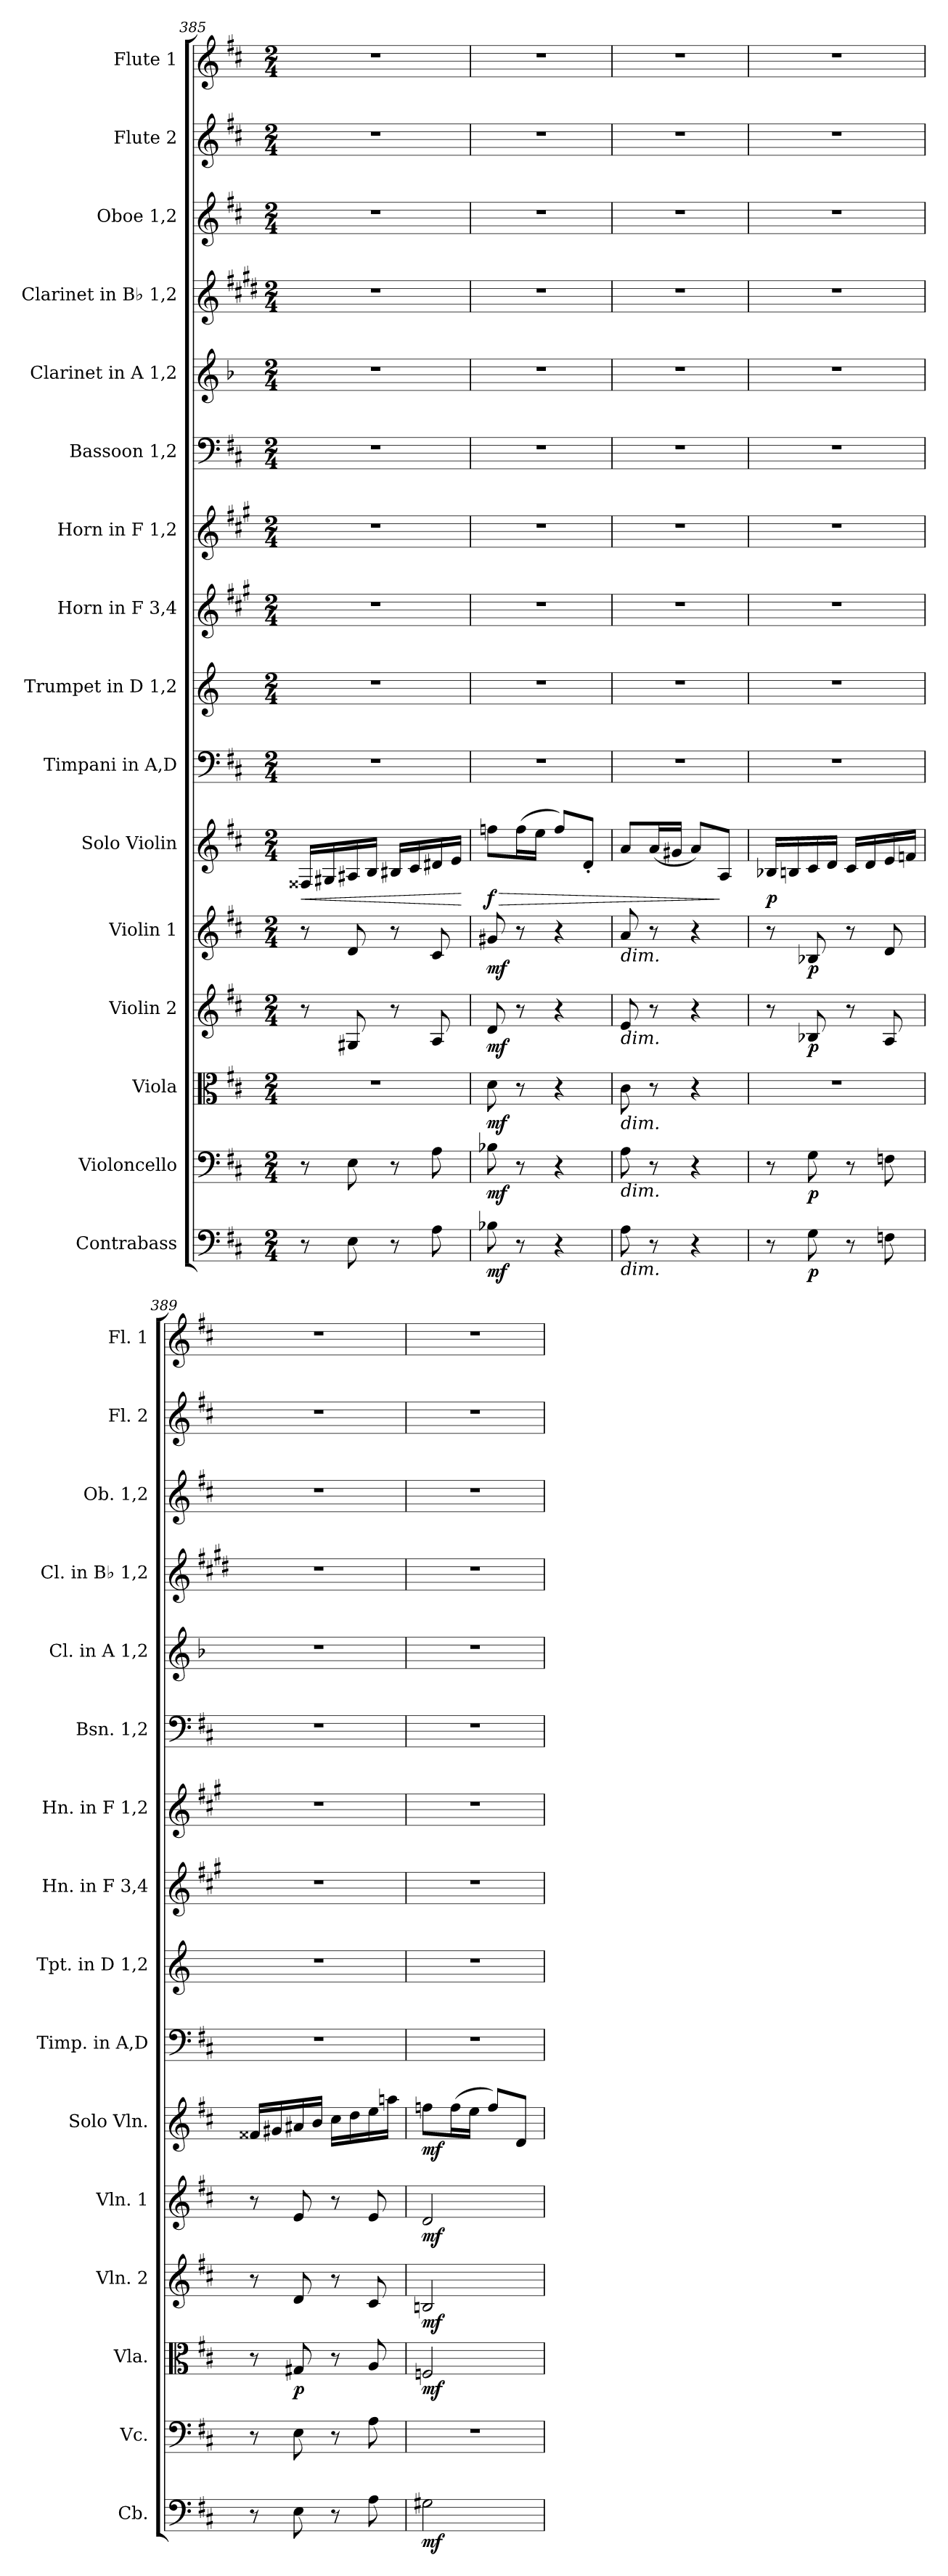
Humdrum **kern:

**kern	**dynam	**kern	**dynam	**kern	**dynam	**kern	**dynam	**kern	**dynam	**kern	**dynam	**kern	**kern	**kern	**kern	**kern	**kern	**kern	**kern	**kern	**kern
*part16	*part16	*part15	*part15	*part14	*part14	*part13	*part13	*part12	*part12	*part11	*part11	*part10	*part9	*part8	*part7	*part6	*part5	*part4	*part3	*part2	*part1
*staff16	*staff16	*staff15	*staff15	*staff14	*staff14	*staff13	*staff13	*staff12	*staff12	*staff11	*staff11	*staff10	*staff9	*staff8	*staff7	*staff6	*staff5	*staff4	*staff3	*staff2	*staff1
*I"Contrabass	*	*I"Violoncello	*	*I"Viola	*	*I"Violin 2	*	*I"Violin 1	*	*I"Solo Violin	*	*I"Timpani in A,D	*I"Trumpet in D 1,2	*I"Horn in F 3,4	*I"Horn in F 1,2	*I"Bassoon 1,2	*I"Clarinet in A 1,2	*I"Clarinet in B♭ 1,2	*I"Oboe 1,2	*I"Flute 2	*I"Flute 1
*I'Cb.	*	*I'Vc.	*	*I'Vla.	*	*I'Vln. 2	*	*I'Vln. 1	*	*I'Solo Vln.	*	*I'Timp. in A,D	*I'Tpt. in D 1,2	*I'Hn. in F 3,4	*I'Hn. in F 1,2	*I'Bsn. 1,2	*I'Cl. in A 1,2	*I'Cl. in B♭ 1,2	*I'Ob. 1,2	*I'Fl. 2	*I'Fl. 1
*clefF4	*	*clefF4	*	*clefC3	*	*clefG2	*	*clefG2	*	*clefG2	*	*clefF4	*clefG2	*clefG2	*clefG2	*clefF4	*clefG2	*clefG2	*clefG2	*clefG2	*clefG2
*ITrd7c12	*	*	*	*	*	*	*	*	*	*	*	*	*ITrd-1c-2	*ITrd4c7	*ITrd4c7	*	*ITrd2c3	*ITrd1c2	*	*	*
*k[f#c#]	*	*k[f#c#]	*	*k[f#c#]	*	*k[f#c#]	*	*k[f#c#]	*	*k[f#c#]	*	*k[f#c#]	*k[f#c#]	*k[f#c#]	*k[f#c#]	*k[f#c#]	*k[f#c#]	*k[f#c#]	*k[f#c#]	*k[f#c#]	*k[f#c#]
*M2/4	*	*M2/4	*	*M2/4	*	*M2/4	*	*M2/4	*	*M2/4	*	*M2/4	*M2/4	*M2/4	*M2/4	*M2/4	*M2/4	*M2/4	*M2/4	*M2/4	*M2/4
=385	=385	=385	=385	=385	=385	=385	=385	=385	=385	=385	=385	=385	=385	=385	=385	=385	=385	=385	=385	=385	=385
!	!	!	!	!	!	!	!	!	!	!	!LO:HP:b	!	!	!	!	!	!	!	!	!	!
8r	.	8r	.	2r	.	8r	.	8r	.	16F##X/LL	<	2r	2r	2r	2r	2r	2r	2r	2r	2r	2r
.	.	.	.	.	.	.	.	.	.	16G#X/	.	.	.	.	.	.	.	.	.	.	.
8EE\	.	8E\	.	.	.	8G#X/	.	8d/	.	16A#X/	.	.	.	.	.	.	.	.	.	.	.
.	.	.	.	.	.	.	.	.	.	16B/JJ	.	.	.	.	.	.	.	.	.	.	.
8r	.	8r	.	.	.	8r	.	8r	.	16B#X/LL	.	.	.	.	.	.	.	.	.	.	.
.	.	.	.	.	.	.	.	.	.	16c#/	.	.	.	.	.	.	.	.	.	.	.
8AA\	.	8A\	.	.	.	8A/	.	8c#/	.	16d#X/	.	.	.	.	.	.	.	.	.	.	.
.	.	.	.	.	.	.	.	.	.	16e/JJ	.	.	.	.	.	.	.	.	.	.	.
.	.	.	.	.	.	.	.	.	.	.	[	.	.	.	.	.	.	.	.	.	.
=386	=386	=386	=386	=386	=386	=386	=386	=386	=386	=386	=386	=386	=386	=386	=386	=386	=386	=386	=386	=386	=386
!	!LO:DY:b	!	!LO:DY:b	!	!LO:DY:b	!	!LO:DY:b	!	!LO:DY:b	!	!LO:HP:b	!	!	!	!	!	!	!	!	!	!
!	!	!	!	!	!	!	!	!	!	!	!LO:DY:n=1:b	!	!	!	!	!	!	!	!	!	!
8BB-X\	mf	8B-X\	mf	8d\	mf	8d/	mf	8g#X/	mf	8ffn\L	> f	2r	2r	2r	2r	2r	2r	2r	2r	2r	2r
8r	.	8r	.	8r	.	8r	.	8r	.	(>16ff\L	.	.	.	.	.	.	.	.	.	.	.
.	.	.	.	.	.	.	.	.	.	16ee\JJ	.	.	.	.	.	.	.	.	.	.	.
4r	.	4r	.	4r	.	4r	.	4r	.	8ff/L)	.	.	.	.	.	.	.	.	.	.	.
.	.	.	.	.	.	.	.	.	.	8d'/J	.	.	.	.	.	.	.	.	.	.	.
=387	=387	=387	=387	=387	=387	=387	=387	=387	=387	=387	=387	=387	=387	=387	=387	=387	=387	=387	=387	=387	=387
!	!	!	!	!	!	!	!	!LO:TX:b:i:t=dim.	!	!	!	!	!	!	!	!	!	!	!	!	!
!	!	!	!	!	!	!LO:TX:b:i:t=dim.	!	!	!	!	!	!	!	!	!	!	!	!	!	!	!
!	!	!	!	!LO:TX:b:i:t=dim.	!	!	!	!	!	!	!	!	!	!	!	!	!	!	!	!	!
!	!	!LO:TX:b:i:t=dim.	!	!	!	!	!	!	!	!	!	!	!	!	!	!	!	!	!	!	!
!LO:TX:b:i:t=dim.	!	!	!	!	!	!	!	!	!	!	!	!	!	!	!	!	!	!	!	!	!
8AA\	.	8A\	.	8c#\	.	8e/	.	8a/	.	8a/L	.	2r	2r	2r	2r	2r	2r	2r	2r	2r	2r
8r	.	8r	.	8r	.	8r	.	8r	.	(<16a/L	.	.	.	.	.	.	.	.	.	.	.
.	.	.	.	.	.	.	.	.	.	16g#X/JJ	.	.	.	.	.	.	.	.	.	.	.
4r	.	4r	.	4r	.	4r	.	4r	.	8a/L)	.	.	.	.	.	.	.	.	.	.	.
.	.	.	.	.	.	.	.	.	.	8A/J	]	.	.	.	.	.	.	.	.	.	.
!!LO:PB:g=z
=388	=388	=388	=388	=388	=388	=388	=388	=388	=388	=388	=388	=388	=388	=388	=388	=388	=388	=388	=388	=388	=388
!	!	!	!	!	!	!	!	!	!	!	!LO:DY:b	!	!	!	!	!	!	!	!	!	!
8r	.	8r	.	2r	.	8r	.	8r	.	16B-X/LL	p	2r	2r	2r	2r	2r	2r	2r	2r	2r	2r
.	.	.	.	.	.	.	.	.	.	16Bn/	.	.	.	.	.	.	.	.	.	.	.
!	!LO:DY:b	!	!LO:DY:b	!	!	!	!LO:DY:b	!	!LO:DY:b	!	!	!	!	!	!	!	!	!	!	!	!
8GG\	p	8G\	p	.	.	8B-X/	p	8B-X/	p	16c#/	.	.	.	.	.	.	.	.	.	.	.
.	.	.	.	.	.	.	.	.	.	16d/JJ	.	.	.	.	.	.	.	.	.	.	.
8r	.	8r	.	.	.	8r	.	8r	.	16c#/LL	.	.	.	.	.	.	.	.	.	.	.
.	.	.	.	.	.	.	.	.	.	16d/	.	.	.	.	.	.	.	.	.	.	.
8FFn\	.	8Fn\	.	.	.	8A/	.	8d/	.	16e/	.	.	.	.	.	.	.	.	.	.	.
.	.	.	.	.	.	.	.	.	.	16fn/JJ	.	.	.	.	.	.	.	.	.	.	.
=389	=389	=389	=389	=389	=389	=389	=389	=389	=389	=389	=389	=389	=389	=389	=389	=389	=389	=389	=389	=389	=389
8r	.	8r	.	8r	.	8r	.	8r	.	16f##X/LL	.	2r	2r	2r	2r	2r	2r	2r	2r	2r	2r
.	.	.	.	.	.	.	.	.	.	16g#X/	.	.	.	.	.	.	.	.	.	.	.
!	!	!	!	!	!LO:DY:b	!	!	!	!	!	!	!	!	!	!	!	!	!	!	!	!
8EE\	.	8E\	.	8G#X/	p	8d/	.	8e/	.	16a#X/	.	.	.	.	.	.	.	.	.	.	.
.	.	.	.	.	.	.	.	.	.	16b/JJ	.	.	.	.	.	.	.	.	.	.	.
8r	.	8r	.	8r	.	8r	.	8r	.	16cc#\LL	.	.	.	.	.	.	.	.	.	.	.
.	.	.	.	.	.	.	.	.	.	16dd\	.	.	.	.	.	.	.	.	.	.	.
8AA\	.	8A\	.	8A/	.	8c#/	.	8e/	.	16ee\	.	.	.	.	.	.	.	.	.	.	.
.	.	.	.	.	.	.	.	.	.	16aan\JJ	.	.	.	.	.	.	.	.	.	.	.
=390	=390	=390	=390	=390	=390	=390	=390	=390	=390	=390	=390	=390	=390	=390	=390	=390	=390	=390	=390	=390	=390
!	!LO:DY:b	!	!	!	!LO:DY:b	!	!LO:DY:b	!	!LO:DY:b	!	!LO:DY:b	!	!	!	!	!	!	!	!	!	!
2GG#X\	mf	2r	.	2Fn/	mf	2Bn/	mf	2d/	mf	8ffn\L	mf	2r	2r	2r	2r	2r	2r	2r	2r	2r	2r
.	.	.	.	.	.	.	.	.	.	(>16ff\L	.	.	.	.	.	.	.	.	.	.	.
.	.	.	.	.	.	.	.	.	.	16ee\JJ	.	.	.	.	.	.	.	.	.	.	.
.	.	.	.	.	.	.	.	.	.	8ff/L)	.	.	.	.	.	.	.	.	.	.	.
.	.	.	.	.	.	.	.	.	.	8d/J	.	.	.	.	.	.	.	.	.	.	.
=	=	=	=	=	=	=	=	=	=	=	=	=	=	=	=	=	=	=	=	=	=
*-	*-	*-	*-	*-	*-	*-	*-	*-	*-	*-	*-	*-	*-	*-	*-	*-	*-	*-	*-	*-	*-
